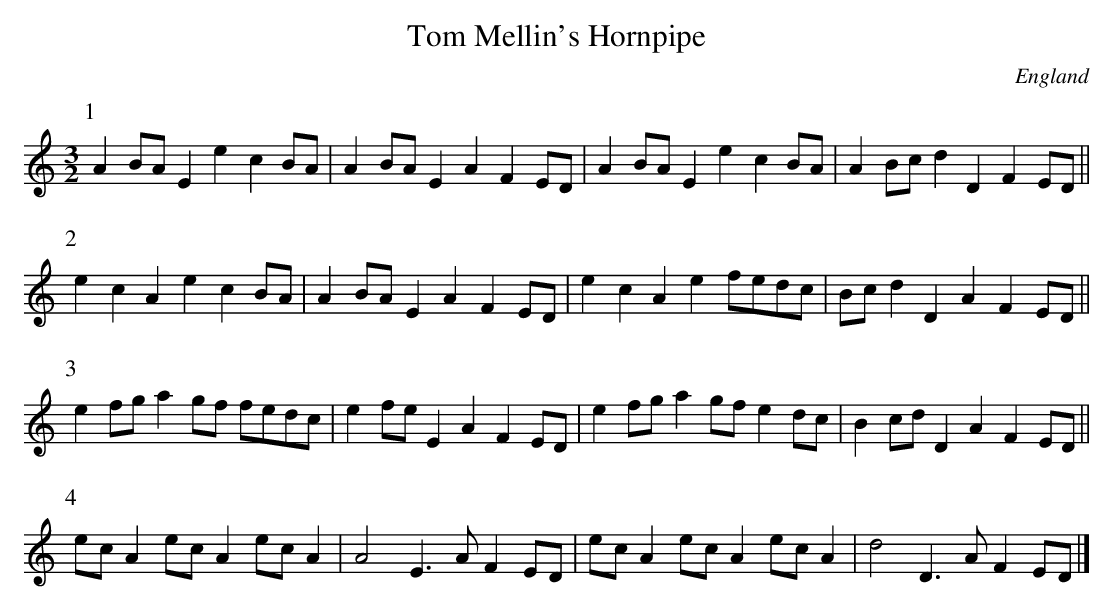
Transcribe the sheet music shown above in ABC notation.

X:1
T:Tom Mellin's Hornpipe
L:1/8
M:3/2
O:England
K:C
P:1
A2 BA E2 e2 c2 BA | A2 BA E2 A2 F2 ED | A2 BA E2 e2 c2 BA| A2 Bc d2 D2 F2 ED ||
P:2
e2 c2 A2 e2 c2 BA | A2 BA E2 A2 F2 ED | e2 c2 A2 e2 fedc | Bc d2 D2 A2 F2 ED ||
P:3
e2 fg a2 gf fedc  | e2 fe E2 A2 F2 ED | e2 fg a2 gf e2 dc| B2 cd D2 A2 F2 ED ||
P:4
ec A2 ec A2 ec A2 | A4    E3 A  F2 ED | ec A2 ec A2 ec A2| d4    D3 A  F2 ED |]
